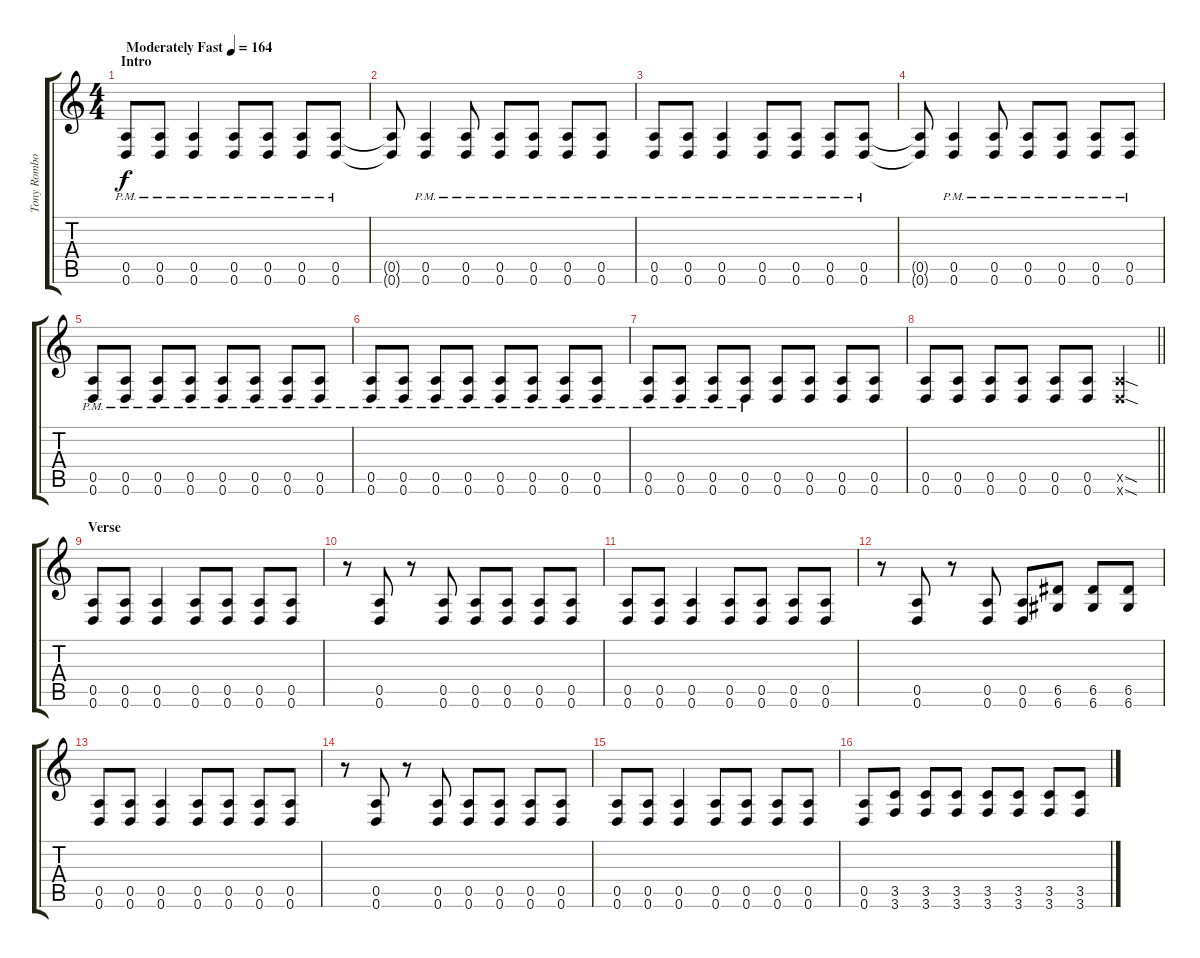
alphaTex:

\track ("Tony Rombola" "Tony Rombo") {instrument distortionguitar}
\staff {score tabs}
\tuning (E4 B3 G3 D3 A2 D2) {hide}
\ts (4 4)
\section ("" "Intro")
\tempo (164 "Moderately Fast")
\clef g2
\ks c
(0.5{pm} 0.6{pm}).8{dy f instrument distortionguitar} (0.5{pm} 0.6{pm}).8 (0.5{pm} 0.6{pm}).4 (0.5{pm} 0.6{pm}).8 (0.5{pm} 0.6{pm}).8 (0.5{pm} 0.6{pm}).8 (0.5{pm} 0.6{pm}).8 |
(0.5{t} 0.6{t}).8 (0.5{pm} 0.6{pm}).4 (0.5{pm} 0.6{pm}).8 (0.5{pm} 0.6{pm}).8 (0.5{pm} 0.6{pm}).8 (0.5{pm} 0.6{pm}).8 (0.5{pm} 0.6{pm}).8 |
(0.5{pm} 0.6{pm}).8 (0.5{pm} 0.6{pm}).8 (0.5{pm} 0.6{pm}).4 (0.5{pm} 0.6{pm}).8 (0.5{pm} 0.6{pm}).8 (0.5{pm} 0.6{pm}).8 (0.5{pm} 0.6{pm}).8 |
(0.5{t} 0.6{t}).8 (0.5{pm} 0.6{pm}).4 (0.5{pm} 0.6{pm}).8 (0.5{pm} 0.6{pm}).8 (0.5{pm} 0.6{pm}).8 (0.5{pm} 0.6{pm}).8 (0.5{pm} 0.6{pm}).8 |
(0.5{pm} 0.6{pm}).8 (0.5{pm} 0.6{pm}).8 (0.5{pm} 0.6{pm}).8 (0.5{pm} 0.6{pm}).8 (0.5{pm} 0.6{pm}).8 (0.5{pm} 0.6{pm}).8 (0.5{pm} 0.6{pm}).8 (0.5{pm} 0.6{pm}).8 |
(0.5{pm} 0.6{pm}).8 (0.5{pm} 0.6{pm}).8 (0.5{pm} 0.6{pm}).8 (0.5{pm} 0.6{pm}).8 (0.5{pm} 0.6{pm}).8 (0.5{pm} 0.6{pm}).8 (0.5{pm} 0.6{pm}).8 (0.5{pm} 0.6{pm}).8 |
(0.5{pm} 0.6{pm}).8 (0.5{pm} 0.6{pm}).8 (0.5{pm} 0.6{pm}).8 (0.5{pm} 0.6{pm}).8 (0.5 0.6).8 (0.5 0.6).8 (0.5 0.6).8 (0.5 0.6).8 |
\barLineRight lightlight
(0.5 0.6).8 (0.5 0.6).8 (0.5 0.6).8 (0.5 0.6).8 (0.5 0.6).8 (0.5 0.6).8 (0.5{sod x} 0.6{sod x}).4 |
\section ("" "Verse")
(0.5 0.6).8 (0.5 0.6).8 (0.5 0.6).4 (0.5 0.6).8 (0.5 0.6).8 (0.5 0.6).8 (0.5 0.6).8 |
r.8 (0.5 0.6).8 r.8 (0.5 0.6).8 (0.5 0.6).8 (0.5 0.6).8 (0.5 0.6).8 (0.5 0.6).8 |
(0.5 0.6).8 (0.5 0.6).8 (0.5 0.6).4 (0.5 0.6).8 (0.5 0.6).8 (0.5 0.6).8 (0.5 0.6).8 |
r.8 (0.5 0.6).8 r.8 (0.5 0.6).8 (0.5 0.6).8 (6.5 6.6).8 (6.5 6.6).8 (6.5 6.6).8 |
(0.5 0.6).8 (0.5 0.6).8 (0.5 0.6).4 (0.5 0.6).8 (0.5 0.6).8 (0.5 0.6).8 (0.5 0.6).8 |
r.8 (0.5 0.6).8 r.8 (0.5 0.6).8 (0.5 0.6).8 (0.5 0.6).8 (0.5 0.6).8 (0.5 0.6).8 |
(0.5 0.6).8 (0.5 0.6).8 (0.5 0.6).4 (0.5 0.6).8 (0.5 0.6).8 (0.5 0.6).8 (0.5 0.6).8 |
(0.5 0.6).8 (3.5 3.6).8 (3.5 3.6).8 (3.5 3.6).8 (3.5 3.6).8 (3.5 3.6).8 (3.5 3.6).8 (3.5 3.6).8
